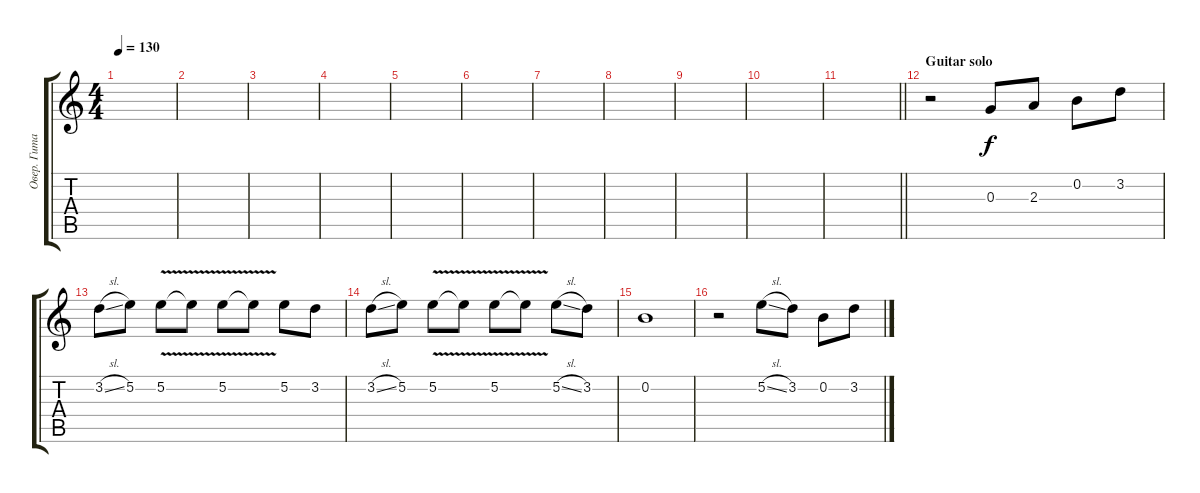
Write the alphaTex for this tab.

\track ("Овер. Гитара" "Овер. Гита") {instrument overdrivenguitar}
\staff {score tabs}
\tuning (E4 B3 G3 D3 A2 E2) {hide}
\ts (4 4)
\tempo 130
\clef g2
\ks c
|
|
|
|
|
|
|
|
|
|
\barLineRight lightlight
|
\section ("" "Guitar solo")
r.2 0.3.8 2.3.8 0.2.8 3.2.8 |
3.2{sl}.8 5.2.8 5.2{v}.8 5.2{t}.8 5.2{v}.8 5.2{t}.8 5.2.8 3.2.8 |
3.2{sl}.8 5.2.8 5.2{v}.8 5.2{t}.8 5.2{v}.8 5.2{t}.8 5.2{sl}.8 3.2.8 |
0.2.1 |
r.2 5.2{sl}.8 3.2.8 0.2.8 3.2.8
